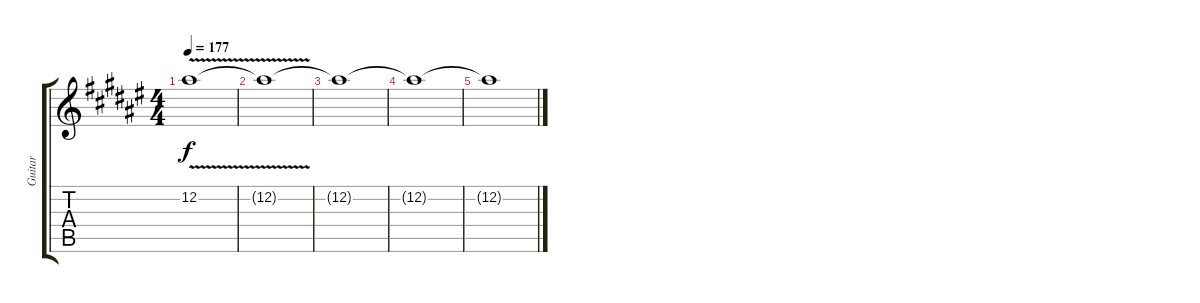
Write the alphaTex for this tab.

\track ("Guitar" "Guitar") {instrument overdrivenguitar}
\staff {score tabs}
\tuning (Eb4 Bb3 Gb3 Db3 Ab2 Eb2) {hide}
\ts (4 4)
\tempo 177
\clef g2
\ks d#minor
12.2{v}.1{dy f} |
12.2{t}.1 |
12.2{t}.1 |
12.2{t}.1 |
12.2{t}.1
